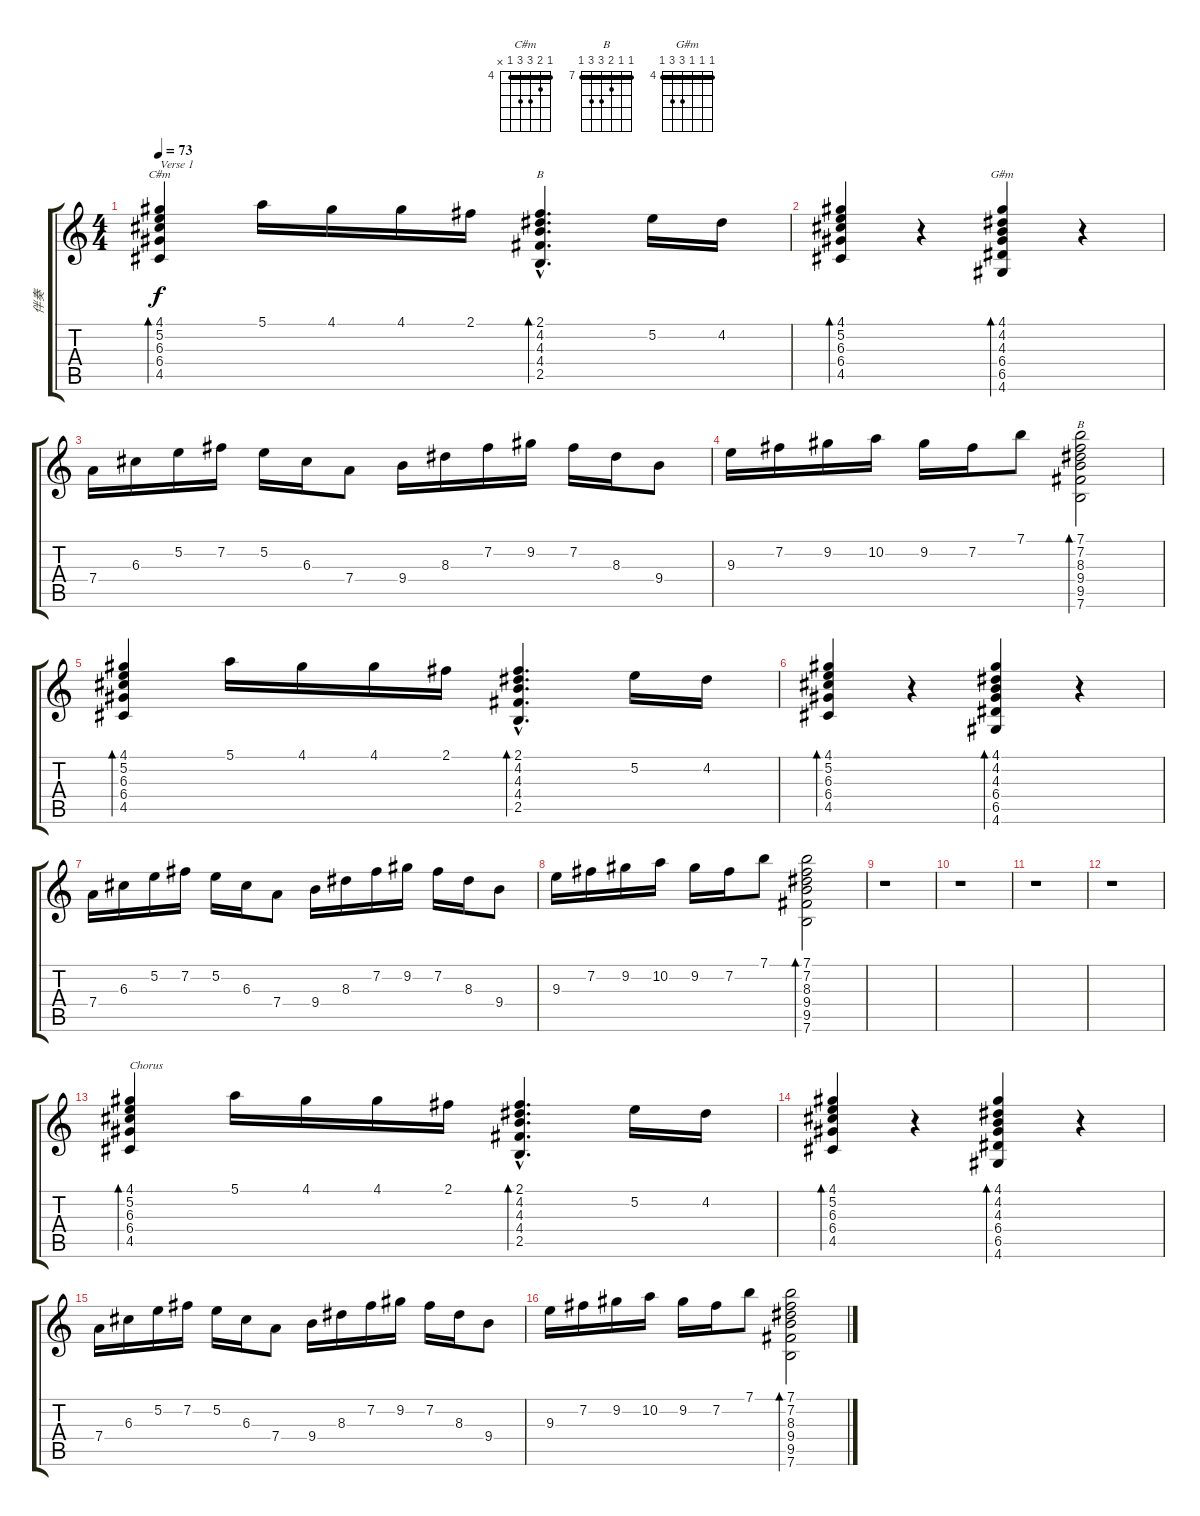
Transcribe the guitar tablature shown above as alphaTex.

\track ("伴奏" "伴奏") {instrument acousticguitarnylon}
\staff {score tabs}
\tuning (E4 B3 G3 D3 A2 E2) {hide}
\chord ("C#m" 4 5 6 6 4 x) {firstfret 4 barre 4}
\chord ("B" 2 4 4 4 2 x) {barre 2}
\chord ("G#m" 4 4 4 6 6 4) {firstfret 4 barre 4}
\chord ("B" 7 7 8 9 9 7) {firstfret 7 barre 7}
\ts (4 4)
\tempo 73
\clef g2
\ks c
(4.1 5.2 6.3 6.4 4.5).4{bd 60 ch "C#m" txt "Verse 1" dy f} 5.1.16 4.1.16 4.1.16 2.1.16 (2.1{hac} 4.2{hac} 4.3{hac} 4.4{hac} 2.5{hac}).4{d bd 60 ch "B"} 5.2.16 4.2.16 |
(4.1 5.2 6.3 6.4 4.5).4{bd 60} r.4 (4.1 4.2 4.3 6.4 6.5 4.6).4{bd 60 ch "G#m"} r.4 |
7.4.16 6.3.16 5.2.16 7.2.16 5.2.16 6.3.16 7.4.8 9.4.16 8.3.16 7.2.16 9.2.16 7.2.16 8.3.16 9.4.8 |
9.3.16 7.2.16 9.2.16 10.2.16 9.2.16 7.2.16 7.1.8 (7.1 7.2 8.3 9.4 9.5 7.6).2{bd 60 ch "B"} |
(4.1 5.2 6.3 6.4 4.5).4{bd 60} 5.1.16 4.1.16 4.1.16 2.1.16 (2.1{hac} 4.2{hac} 4.3{hac} 4.4{hac} 2.5{hac}).4{d bd 60} 5.2.16 4.2.16 |
(4.1 5.2 6.3 6.4 4.5).4{bd 60} r.4 (4.1 4.2 4.3 6.4 6.5 4.6).4{bd 60} r.4 |
7.4.16 6.3.16 5.2.16 7.2.16 5.2.16 6.3.16 7.4.8 9.4.16 8.3.16 7.2.16 9.2.16 7.2.16 8.3.16 9.4.8 |
9.3.16 7.2.16 9.2.16 10.2.16 9.2.16 7.2.16 7.1.8 (7.1 7.2 8.3 9.4 9.5 7.6).2{bd 60} |
r.1 |
r.1 |
r.1 |
r.1 |
(4.1 5.2 6.3 6.4 4.5).4{bd 60 txt "Chorus"} 5.1.16 4.1.16 4.1.16 2.1.16 (2.1{hac} 4.2{hac} 4.3{hac} 4.4{hac} 2.5{hac}).4{d bd 60} 5.2.16 4.2.16 |
(4.1 5.2 6.3 6.4 4.5).4{bd 60} r.4 (4.1 4.2 4.3 6.4 6.5 4.6).4{bd 60} r.4 |
7.4.16 6.3.16 5.2.16 7.2.16 5.2.16 6.3.16 7.4.8 9.4.16 8.3.16 7.2.16 9.2.16 7.2.16 8.3.16 9.4.8 |
9.3.16 7.2.16 9.2.16 10.2.16 9.2.16 7.2.16 7.1.8 (7.1 7.2 8.3 9.4 9.5 7.6).2{bd 60}
